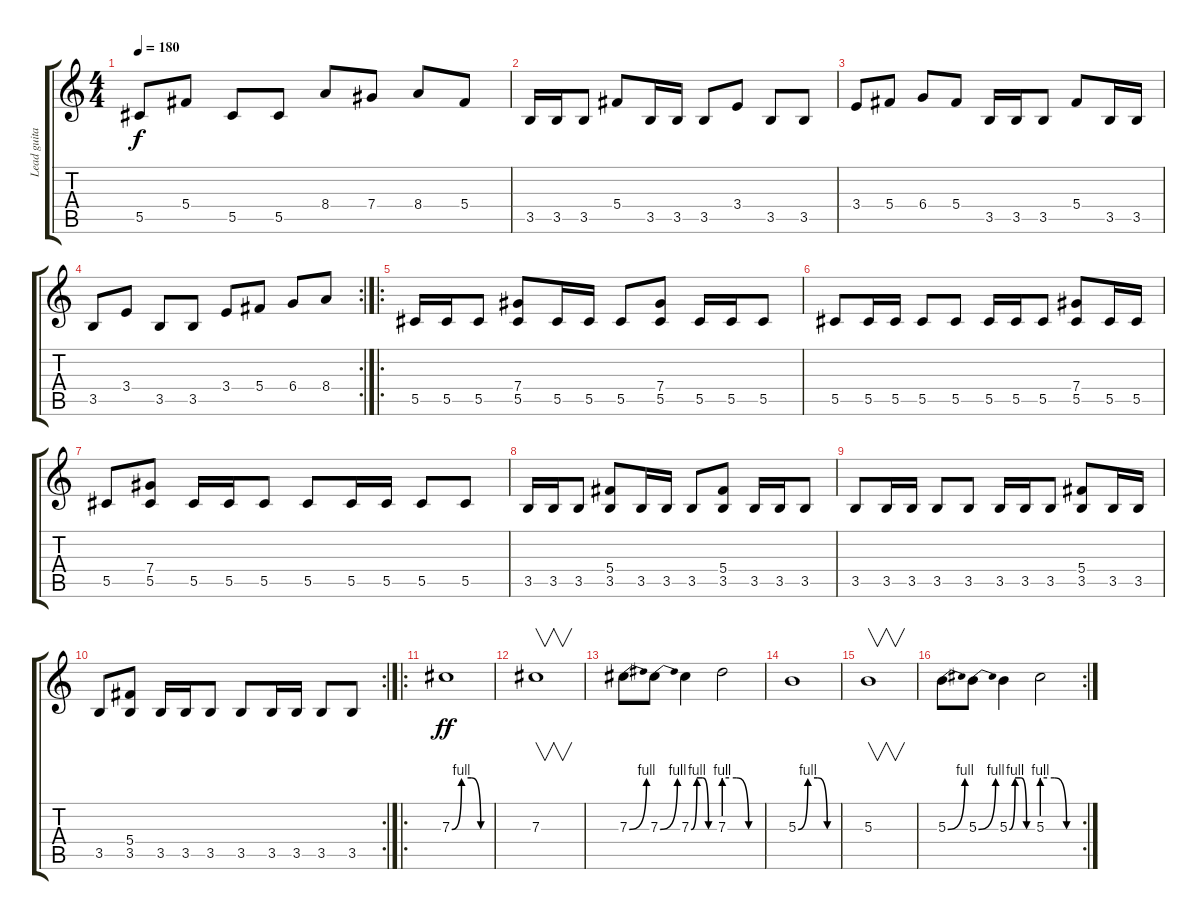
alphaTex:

\track ("Lead guitar Eb" "Lead guita") {instrument distortionguitar}
\staff {score tabs}
\tuning (Eb4 Bb3 Gb3 Db3 Ab2 Eb2) {hide}
\ts (4 4)
\tempo 180
\clef g2
\ks c
5.5.8{dy f} 5.4.8 5.5.8 5.5.8 8.4.8 7.4.8 8.4.8 5.4.8 |
3.5.16 3.5.16 3.5.8 5.4.8 3.5.16 3.5.16 3.5.8 3.4.8 3.5.8 3.5.8 |
3.4.8 5.4.8 6.4.8 5.4.8 3.5.16 3.5.16 3.5.8 5.4.8 3.5.16 3.5.16 |
\rc 2
3.5.8 3.4.8 3.5.8 3.5.8 3.4.8 5.4.8 6.4.8 8.4.8 |
\ro
5.5.16 5.5.16 5.5.8 (7.4 5.5).8 5.5.16 5.5.16 5.5.8 (7.4 5.5).8 5.5.16 5.5.16 5.5.8 |
5.5.8 5.5.16 5.5.16 5.5.8 5.5.8 5.5.16 5.5.16 5.5.8 (7.4 5.5).8 5.5.16 5.5.16 |
5.5.8 (7.4 5.5).8 5.5.16 5.5.16 5.5.8 5.5.8 5.5.16 5.5.16 5.5.8 5.5.8 |
3.5.16 3.5.16 3.5.8 (5.4 3.5).8 3.5.16 3.5.16 3.5.8 (5.4 3.5).8 3.5.16 3.5.16 3.5.8 |
3.5.8 3.5.16 3.5.16 3.5.8 3.5.8 3.5.16 3.5.16 3.5.8 (5.4 3.5).8 3.5.16 3.5.16 |
\rc 2
3.5.8 (5.4 3.5).8 3.5.16 3.5.16 3.5.8 3.5.8 3.5.16 3.5.16 3.5.8 3.5.8 |
\ro
7.3{be (custom 0 0 15 4 30 4 45 0 60 0)}.1{dy ff} |
7.3.1{v} |
7.3{be (bend 0 0 60 4)}.8 7.3{be (bend 0 0 60 4)}.8 7.3{be (custom 0 0 15 4 30 4 45 0 60 0)}.4 7.3{be (custom 0 4 20 4 40 0 60 0)}.2 |
5.3{be (custom 0 0 15 4 30 4 45 0 60 0)}.1 |
5.3.1{v} |
\rc 2
5.3{be (bend 0 0 60 4)}.8 5.3{be (bend 0 0 60 4)}.8 5.3{be (custom 0 0 15 4 30 4 45 0 60 0)}.4 5.3{be (custom 0 4 20 4 40 0 60 0)}.2
